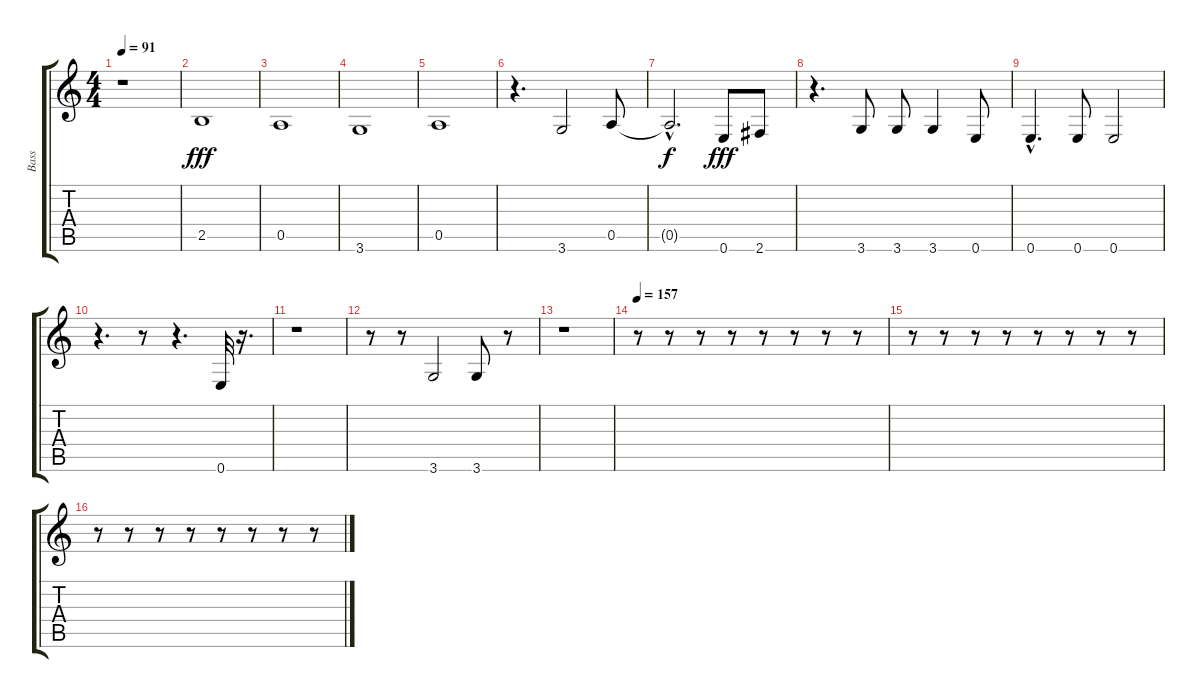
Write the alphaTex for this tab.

\track ("Bass" "Bass") {instrument fretlessbass}
\staff {score tabs}
\tuning (E4 B3 G3 D3 A2 E2) {hide}
\ts (4 4)
\tempo 91
\clef g2
\ks c
r.1{dy fff} |
2.5.1 |
0.5.1 |
3.6.1 |
0.5.1 |
r.4{d} 3.6.2 0.5.8 |
0.5{hac t}.2{d dy f} 0.6.8{dy fff} 2.6.8 |
r.4{d} 3.6.8 3.6.8 3.6.4 0.6.8 |
0.6{hac}.4{d} 0.6.8 0.6.2 |
r.4{d} r.8 r.4{d} 0.6.32 r.16{d} |
r.1 |
r.8 r.8 3.6.2 3.6.8 r.8 |
r.1 |
\tempo 157
r.8 r.8 r.8 r.8 r.8 r.8 r.8 r.8 |
r.8 r.8 r.8 r.8{volume 16} r.8 r.8 r.8 r.8 |
r.8 r.8 r.8 r.8 r.8 r.8 r.8 r.8
